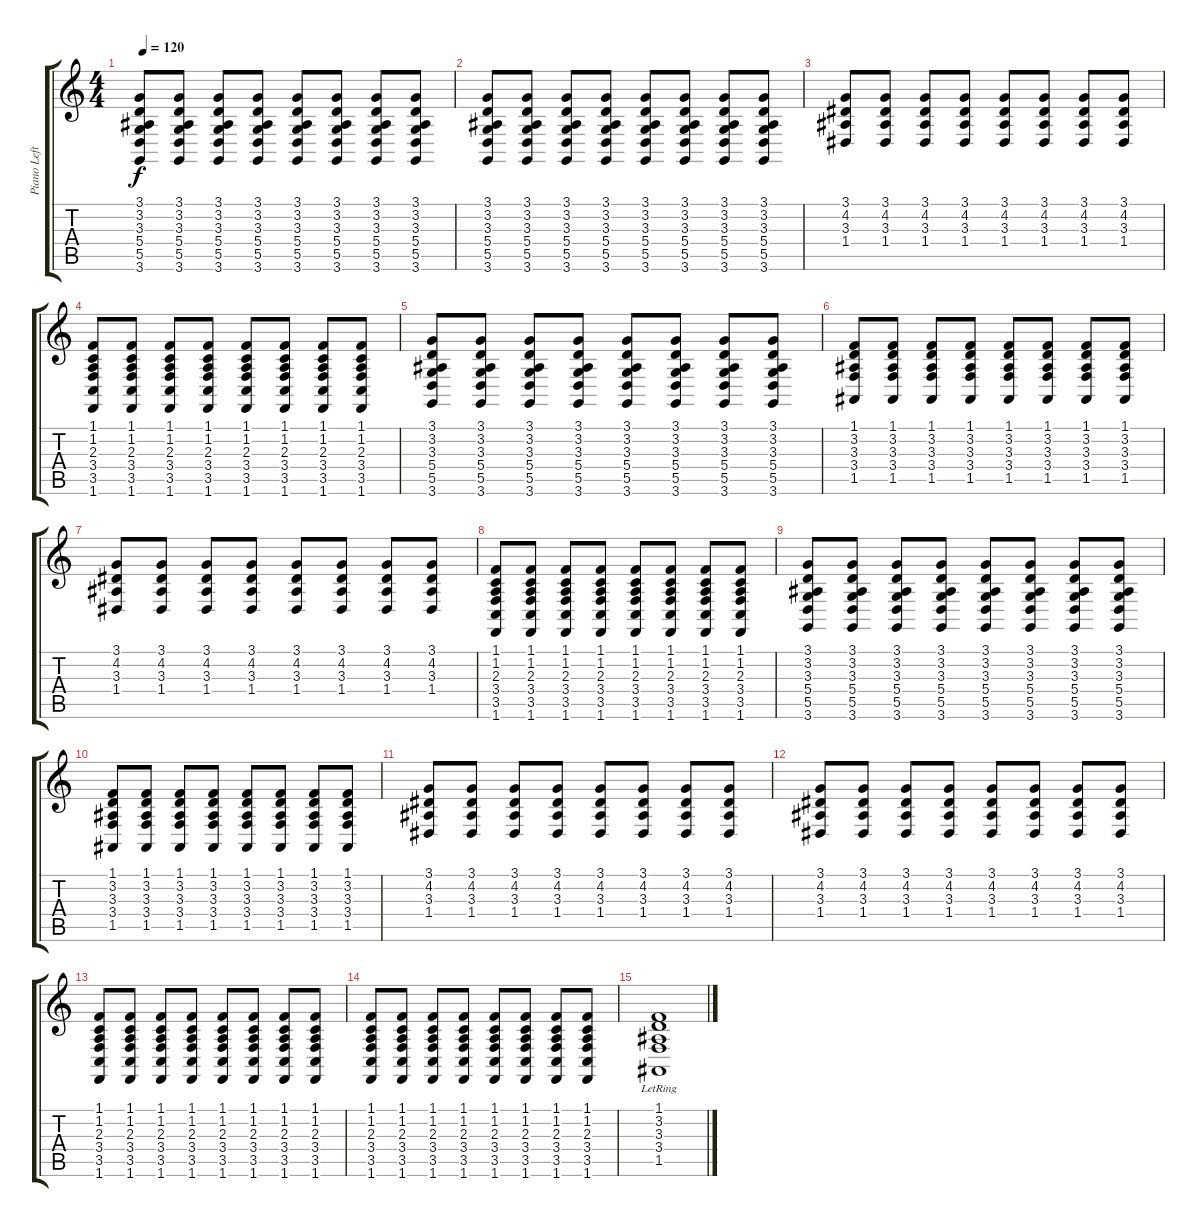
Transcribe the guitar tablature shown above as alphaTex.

\track ("Piano Left" "Piano Left") {instrument acousticgrandpiano}
\staff {score tabs}
\tuning (E4 B3 G3 D3 A2 E2) {hide}
\ts (4 4)
\tempo 120
\clef g2
\ks c
(3.1 3.2 3.3 5.4 5.5 3.6).8{dy f} (3.1 3.2 3.3 5.4 5.5 3.6).8 (3.1 3.2 3.3 5.4 5.5 3.6).8 (3.1 3.2 3.3 5.4 5.5 3.6).8 (3.1 3.2 3.3 5.4 5.5 3.6).8 (3.1 3.2 3.3 5.4 5.5 3.6).8 (3.1 3.2 3.3 5.4 5.5 3.6).8 (3.1 3.2 3.3 5.4 5.5 3.6).8 |
(3.1 3.2 3.3 5.4 5.5 3.6).8 (3.1 3.2 3.3 5.4 5.5 3.6).8 (3.1 3.2 3.3 5.4 5.5 3.6).8 (3.1 3.2 3.3 5.4 5.5 3.6).8 (3.1 3.2 3.3 5.4 5.5 3.6).8 (3.1 3.2 3.3 5.4 5.5 3.6).8 (3.1 3.2 3.3 5.4 5.5 3.6).8 (3.1 3.2 3.3 5.4 5.5 3.6).8 |
(3.1 4.2 3.3 1.4).8 (3.1 4.2 3.3 1.4).8 (3.1 4.2 3.3 1.4).8 (3.1 4.2 3.3 1.4).8 (3.1 4.2 3.3 1.4).8 (3.1 4.2 3.3 1.4).8 (3.1 4.2 3.3 1.4).8 (3.1 4.2 3.3 1.4).8 |
(1.1 1.2 2.3 3.4 3.5 1.6).8 (1.1 1.2 2.3 3.4 3.5 1.6).8 (1.1 1.2 2.3 3.4 3.5 1.6).8 (1.1 1.2 2.3 3.4 3.5 1.6).8 (1.1 1.2 2.3 3.4 3.5 1.6).8 (1.1 1.2 2.3 3.4 3.5 1.6).8 (1.1 1.2 2.3 3.4 3.5 1.6).8 (1.1 1.2 2.3 3.4 3.5 1.6).8 |
(3.1 3.2 3.3 5.4 5.5 3.6).8 (3.1 3.2 3.3 5.4 5.5 3.6).8 (3.1 3.2 3.3 5.4 5.5 3.6).8 (3.1 3.2 3.3 5.4 5.5 3.6).8 (3.1 3.2 3.3 5.4 5.5 3.6).8 (3.1 3.2 3.3 5.4 5.5 3.6).8 (3.1 3.2 3.3 5.4 5.5 3.6).8 (3.1 3.2 3.3 5.4 5.5 3.6).8 |
(1.1 3.2 3.3 3.4 1.5).8 (1.1 3.2 3.3 3.4 1.5).8 (1.1 3.2 3.3 3.4 1.5).8 (1.1 3.2 3.3 3.4 1.5).8 (1.1 3.2 3.3 3.4 1.5).8 (1.1 3.2 3.3 3.4 1.5).8 (1.1 3.2 3.3 3.4 1.5).8 (1.1 3.2 3.3 3.4 1.5).8 |
(3.1 4.2 3.3 1.4).8 (3.1 4.2 3.3 1.4).8 (3.1 4.2 3.3 1.4).8 (3.1 4.2 3.3 1.4).8 (3.1 4.2 3.3 1.4).8 (3.1 4.2 3.3 1.4).8 (3.1 4.2 3.3 1.4).8 (3.1 4.2 3.3 1.4).8 |
(1.1 1.2 2.3 3.4 3.5 1.6).8 (1.1 1.2 2.3 3.4 3.5 1.6).8 (1.1 1.2 2.3 3.4 3.5 1.6).8 (1.1 1.2 2.3 3.4 3.5 1.6).8 (1.1 1.2 2.3 3.4 3.5 1.6).8 (1.1 1.2 2.3 3.4 3.5 1.6).8 (1.1 1.2 2.3 3.4 3.5 1.6).8 (1.1 1.2 2.3 3.4 3.5 1.6).8 |
(3.1 3.2 3.3 5.4 5.5 3.6).8 (3.1 3.2 3.3 5.4 5.5 3.6).8 (3.1 3.2 3.3 5.4 5.5 3.6).8 (3.1 3.2 3.3 5.4 5.5 3.6).8 (3.1 3.2 3.3 5.4 5.5 3.6).8 (3.1 3.2 3.3 5.4 5.5 3.6).8 (3.1 3.2 3.3 5.4 5.5 3.6).8 (3.1 3.2 3.3 5.4 5.5 3.6).8 |
(1.1 3.2 3.3 3.4 1.5).8 (1.1 3.2 3.3 3.4 1.5).8 (1.1 3.2 3.3 3.4 1.5).8 (1.1 3.2 3.3 3.4 1.5).8 (1.1 3.2 3.3 3.4 1.5).8 (1.1 3.2 3.3 3.4 1.5).8 (1.1 3.2 3.3 3.4 1.5).8 (1.1 3.2 3.3 3.4 1.5).8 |
(3.1 4.2 3.3 1.4).8 (3.1 4.2 3.3 1.4).8 (3.1 4.2 3.3 1.4).8 (3.1 4.2 3.3 1.4).8 (3.1 4.2 3.3 1.4).8 (3.1 4.2 3.3 1.4).8 (3.1 4.2 3.3 1.4).8 (3.1 4.2 3.3 1.4).8 |
(3.1 4.2 3.3 1.4).8 (3.1 4.2 3.3 1.4).8 (3.1 4.2 3.3 1.4).8 (3.1 4.2 3.3 1.4).8 (3.1 4.2 3.3 1.4).8 (3.1 4.2 3.3 1.4).8 (3.1 4.2 3.3 1.4).8 (3.1 4.2 3.3 1.4).8 |
(1.1 1.2 2.3 3.4 3.5 1.6).8 (1.1 1.2 2.3 3.4 3.5 1.6).8 (1.1 1.2 2.3 3.4 3.5 1.6).8 (1.1 1.2 2.3 3.4 3.5 1.6).8 (1.1 1.2 2.3 3.4 3.5 1.6).8 (1.1 1.2 2.3 3.4 3.5 1.6).8 (1.1 1.2 2.3 3.4 3.5 1.6).8 (1.1 1.2 2.3 3.4 3.5 1.6).8 |
(1.1 1.2 2.3 3.4 3.5 1.6).8 (1.1 1.2 2.3 3.4 3.5 1.6).8 (1.1 1.2 2.3 3.4 3.5 1.6).8 (1.1 1.2 2.3 3.4 3.5 1.6).8 (1.1 1.2 2.3 3.4 3.5 1.6).8 (1.1 1.2 2.3 3.4 3.5 1.6).8 (1.1 1.2 2.3 3.4 3.5 1.6).8 (1.1 1.2 2.3 3.4 3.5 1.6).8 |
(1.1{lr} 3.2 3.3 3.4 1.5{lr}).1
